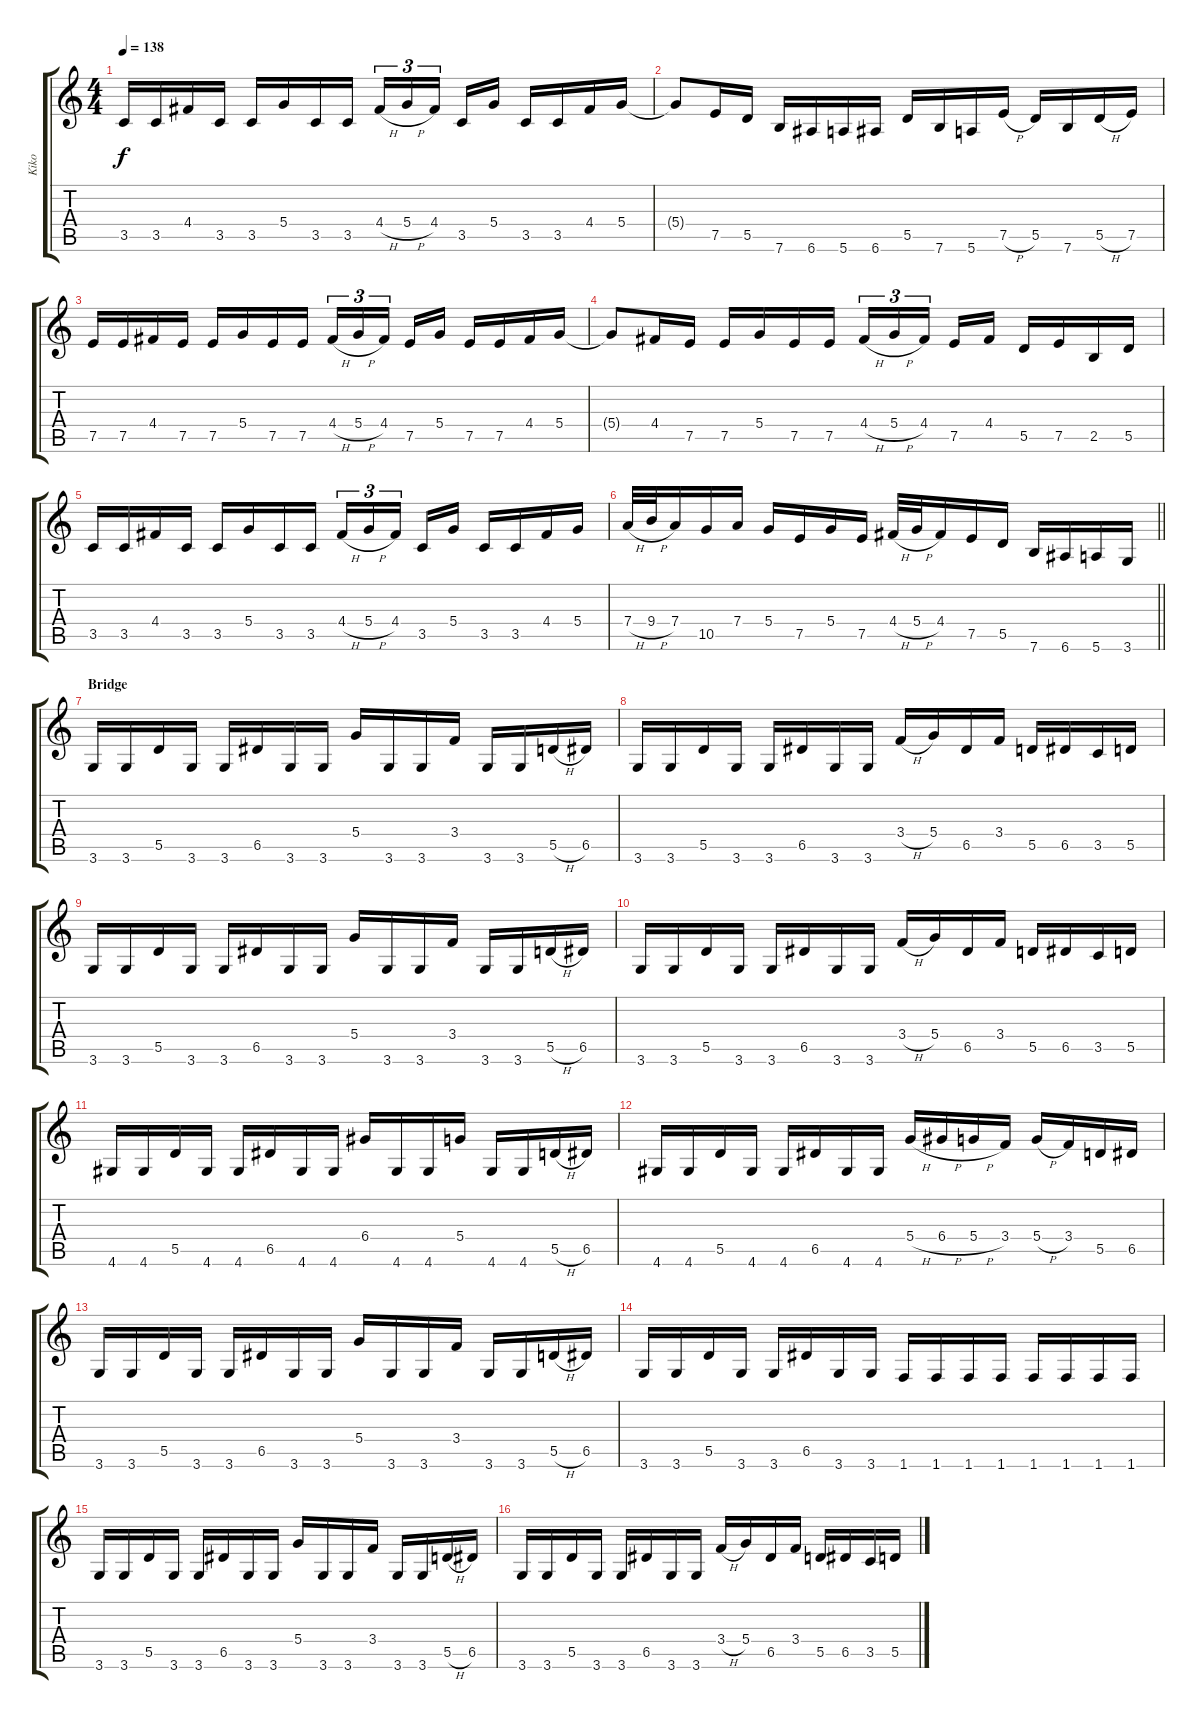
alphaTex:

\track ("Kiko" "Kiko") {instrument distortionguitar}
\staff {score tabs}
\tuning (E4 B3 G3 D3 A2 E2) {hide}
\ts (4 4)
\tempo 138
\clef g2
\ks c
3.5.16{dy f} 3.5.16 4.4.16 3.5.16 3.5.16 5.4.16 3.5.16 3.5.16 4.4{h}.16{tu (3 2)} 5.4{h}.16{tu (3 2)} 4.4.16{tu (3 2) beam splitsecondary} 3.5.16 5.4.16 3.5.16 3.5.16 4.4.16 5.4.16 |
5.4{t}.8 7.5.16 5.5.16 7.6.16 6.6.16 5.6.16 6.6.16 5.5.16 7.6.16 5.6.16 7.5{h}.16 5.5.16 7.6.16 5.5{h}.16 7.5.16 |
7.5.16 7.5.16 4.4.16 7.5.16 7.5.16 5.4.16 7.5.16 7.5.16 4.4{h}.16{tu (3 2)} 5.4{h}.16{tu (3 2)} 4.4.16{tu (3 2) beam splitsecondary} 7.5.16 5.4.16 7.5.16 7.5.16 4.4.16 5.4.16 |
5.4{t}.8 4.4.16 7.5.16 7.5.16 5.4.16 7.5.16 7.5.16 4.4{h}.16{tu (3 2)} 5.4{h}.16{tu (3 2)} 4.4.16{tu (3 2) beam splitsecondary} 7.5.16 4.4.16 5.5.16 7.5.16 2.5.16 5.5.16 |
3.5.16 3.5.16 4.4.16 3.5.16 3.5.16 5.4.16 3.5.16 3.5.16 4.4{h}.16{tu (3 2)} 5.4{h}.16{tu (3 2)} 4.4.16{tu (3 2) beam splitsecondary} 3.5.16 5.4.16 3.5.16 3.5.16 4.4.16 5.4.16 |
\barLineRight lightlight
7.4{h}.32 9.4{h}.32 7.4.16 10.5.16 7.4.16 5.4.16 7.5.16 5.4.16 7.5.16 4.4{h}.32 5.4{h}.32 4.4.16 7.5.16 5.5.16 7.6.16 6.6.16 5.6.16 3.6.16 |
\section ("" "Bridge")
3.6.16 3.6.16 5.5.16 3.6.16 3.6.16 6.5.16 3.6.16 3.6.16 5.4.16 3.6.16 3.6.16 3.4.16 3.6.16 3.6.16 5.5{h}.16 6.5.16 |
3.6.16 3.6.16 5.5.16 3.6.16 3.6.16 6.5.16 3.6.16 3.6.16 3.4{h}.16 5.4.16 6.5.16 3.4.16 5.5.16 6.5.16 3.5.16 5.5.16 |
3.6.16 3.6.16 5.5.16 3.6.16 3.6.16 6.5.16 3.6.16 3.6.16 5.4.16 3.6.16 3.6.16 3.4.16 3.6.16 3.6.16 5.5{h}.16 6.5.16 |
3.6.16 3.6.16 5.5.16 3.6.16 3.6.16 6.5.16 3.6.16 3.6.16 3.4{h}.16 5.4.16 6.5.16 3.4.16 5.5.16 6.5.16 3.5.16 5.5.16 |
4.6.16 4.6.16 5.5.16 4.6.16 4.6.16 6.5.16 4.6.16 4.6.16 6.4.16 4.6.16 4.6.16 5.4.16 4.6.16 4.6.16 5.5{h}.16 6.5.16 |
4.6.16 4.6.16 5.5.16 4.6.16 4.6.16 6.5.16 4.6.16 4.6.16 5.4{h}.16 6.4{h}.16 5.4{h}.16 3.4.16 5.4{h}.16 3.4.16 5.5.16 6.5.16 |
3.6.16 3.6.16 5.5.16 3.6.16 3.6.16 6.5.16 3.6.16 3.6.16 5.4.16 3.6.16 3.6.16 3.4.16 3.6.16 3.6.16 5.5{h}.16 6.5.16 |
3.6.16 3.6.16 5.5.16 3.6.16 3.6.16 6.5.16 3.6.16 3.6.16 1.6.16 1.6.16 1.6.16 1.6.16 1.6.16 1.6.16 1.6.16 1.6.16 |
3.6.16 3.6.16 5.5.16 3.6.16 3.6.16 6.5.16 3.6.16 3.6.16 5.4.16 3.6.16 3.6.16 3.4.16 3.6.16 3.6.16 5.5{h}.16 6.5.16 |
3.6.16 3.6.16 5.5.16 3.6.16 3.6.16 6.5.16 3.6.16 3.6.16 3.4{h}.16 5.4.16 6.5.16 3.4.16 5.5.16 6.5.16 3.5.16 5.5.16
